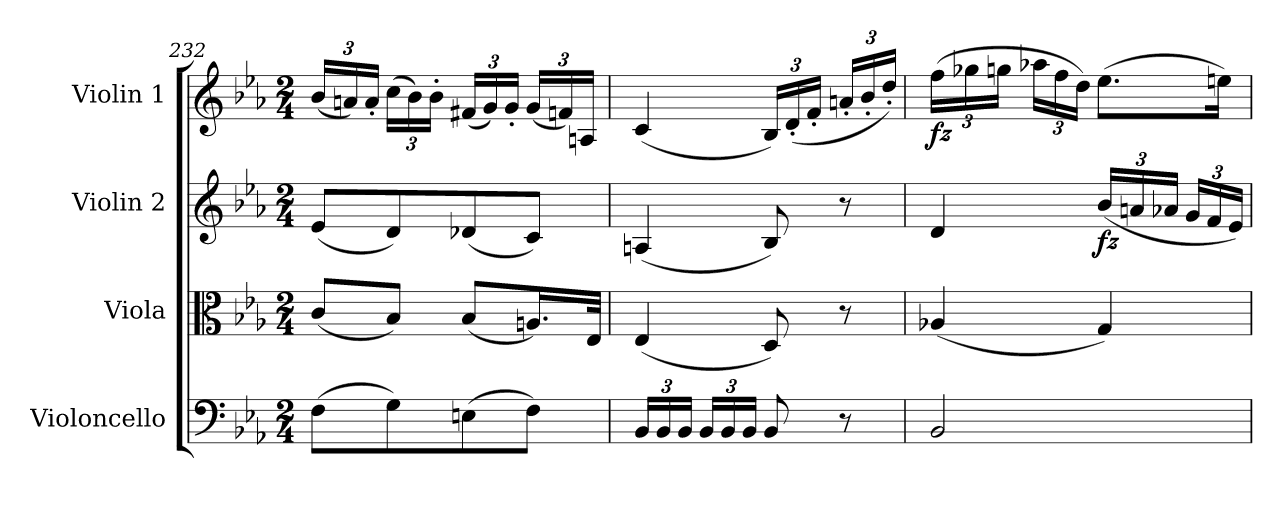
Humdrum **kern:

**kern	**kern	**kern	**dynam	**kern	**dynam
*part4	*part3	*part2	*part2	*part1	*part1
*staff4	*staff3	*staff2	*staff2	*staff1	*staff1
*I"Violoncello	*I"Viola	*I"Violin 2	*	*I"Violin 1	*
*I'Vc	*I'Vla	*I'Vln	*	*I'Vln	*
*clefF4	*clefC3	*clefG2	*	*clefG2	*
*k[b-e-a-]	*k[b-e-a-]	*k[b-e-a-]	*	*k[b-e-a-]	*
*M2/4	*M2/4	*M2/4	*	*M2/4	*
*	*	*	*	*Xbrackettup	*
=232	=232	=232	=232	=232	=232
(>8F\L	(<8c/L	(<8e-/L	.	(<24b-/LL	.
.	.	.	.	24an/)	.
.	.	.	.	24a'/JJ	.
8G\)	8B-/J)	8d/)	.	(>24cc\LL	.
.	.	.	.	24b-\)	.
.	.	.	.	24b-'\JJ	.
(>8En\	(<8B-/L	(<8d-X/	.	(<24f#X/LL	.
.	.	.	.	24g/)	.
.	.	.	.	24g'/JJ	.
8F\J)	16.An/L)	8c/J)	.	(<24g/LL	.
.	.	.	.	24fn/)	.
.	.	.	.	24An/JJ	.
.	32E-/JJk	.	.	.	.
=233	=233	=233	=233	=233	=233
*Xbrackettup	*	*	*	*	*
24BB-/LL	(<4E-/	(<4An/	.	(<4c/	.
24BB-/	.	.	.	.	.
24BB-/JJ	.	.	.	.	.
24BB-/LL	.	.	.	.	.
24BB-/	.	.	.	.	.
24BB-/JJ	.	.	.	.	.
8BB-/	8D/)	8B-/)	.	24B-/LL)	.
.	.	.	.	(<24d'/	.
.	.	.	.	24f'/JJ	.
8r	8r	8r	.	24an'/LL	.
.	.	.	.	24b-'/	.
.	.	.	.	24dd'/JJ)	.
!!LO:LB:g=z
=234	=234	=234	=234	=234	=234
!	!	!	!	!	!LO:DY:b
2BB-/	(<4A-X/	4d/	.	(>24ff\LL	fz
.	.	.	.	24gg-X\	.
.	.	.	.	24ggn\JJ	.
.	.	.	.	24aa-X\LL	.
.	.	.	.	24ff\	.
.	.	.	.	24dd\JJ)	.
*	*	*Xbrackettup	*	*	*
!	!	!	!LO:DY:b	!	!
.	4G/)	(<24b-/LL	fz	(>8.ee-\L	.
.	.	24an/	.	.	.
.	.	24a-X/JJ	.	.	.
.	.	24g/LL	.	.	.
.	.	24f/	.	.	.
.	.	.	.	16een\Jk)	.
.	.	24e-/JJ)	.	.	.
=	=	=	=	=	=
*-	*-	*-	*-	*-	*-
